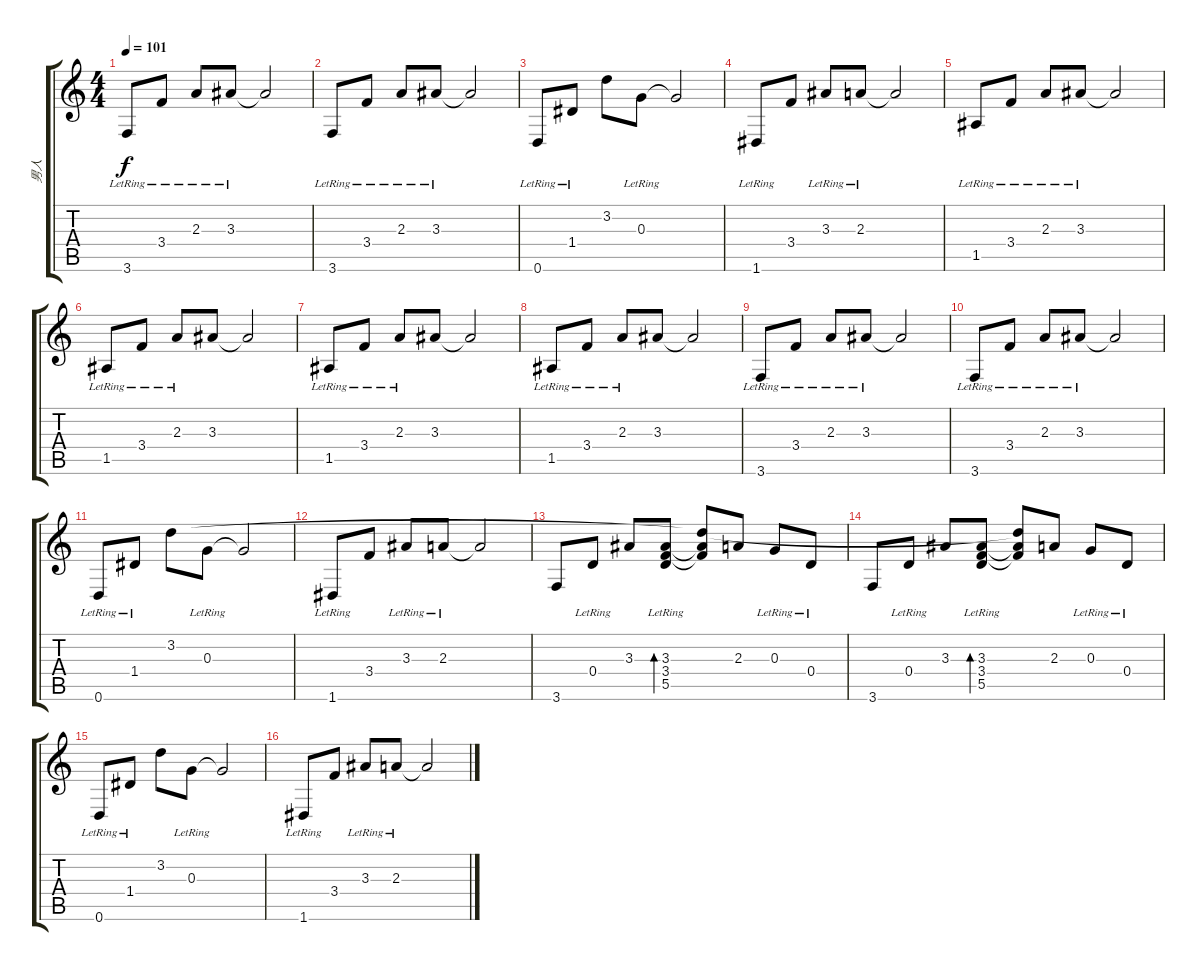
\track ("男人" "男人") {instrument electricguitarclean}
\staff {score tabs}
\tuning (E4 B3 G3 D3 A2 D2) {hide}
\ts (4 4)
\tempo 101
\clef g2
\ks c
3.6{lr}.8{dy f} 3.4{lr}.8 2.3{lr}.8 3.3{lr}.8 3.3{t}.2 |
3.6{lr}.8 3.4{lr}.8 2.3{lr}.8 3.3{lr}.8 3.3{t}.2 |
0.6{lr}.8 1.4{lr}.8 3.2.8 0.3{lr}.8 0.3{t}.2 |
1.6{lr}.8 3.4.8 3.3{lr}.8 2.3{lr}.8 2.3{t}.2 |
1.5{lr}.8 3.4{lr}.8 2.3{lr}.8 3.3{lr}.8 3.3{t}.2 |
1.5{lr}.8 3.4{lr}.8 2.3{lr}.8 3.3.8 3.3{t}.2 |
1.5{lr}.8 3.4{lr}.8 2.3{lr}.8 3.3.8 3.3{t}.2 |
1.5{lr}.8 3.4{lr}.8 2.3{lr}.8 3.3.8 3.3{t}.2 |
3.6{lr}.8 3.4{lr}.8 2.3{lr}.8 3.3{lr}.8 3.3{t}.2 |
3.6{lr}.8 3.4{lr}.8 2.3{lr}.8 3.3{lr}.8 3.3{t}.2 |
0.6{lr}.8 1.4{lr}.8 3.2.8 0.3{lr}.8 0.3{t}.2 |
1.6{lr}.8 3.4.8 3.3{lr}.8 2.3{lr}.8 2.3{t}.2 |
3.6.8 0.4{lr}.8 3.3.8 (3.3{lr} 3.4{lr} 5.5).8{bd 120} (3.2{t} 3.3{t} 3.4{t}).8 2.3.8 0.3{lr}.8 0.4{lr}.8 |
3.6.8 0.4{lr}.8 3.3.8 (3.3{lr} 3.4{lr} 5.5).8{bd 120} (3.2{t} 3.3{t} 3.4{t}).8 2.3.8 0.3{lr}.8 0.4{lr}.8 |
0.6{lr}.8 1.4{lr}.8 3.2.8 0.3{lr}.8 0.3{t}.2 |
1.6{lr}.8 3.4.8 3.3{lr}.8 2.3{lr}.8 2.3{t}.2
